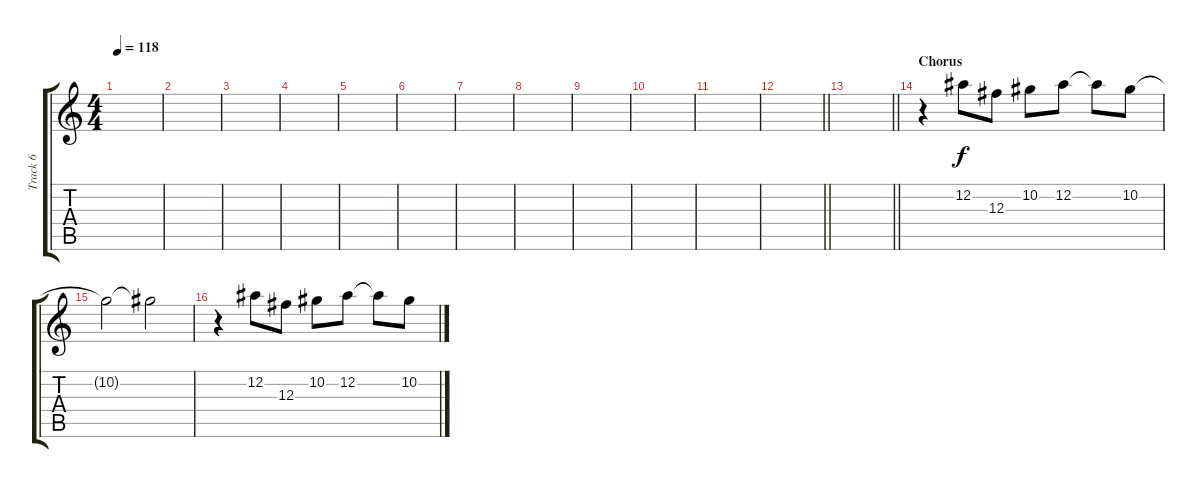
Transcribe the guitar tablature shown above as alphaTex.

\track ("Track 6" "Track 6") {instrument distortionguitar}
\staff {score tabs}
\tuning (Eb4 Bb3 Gb3 Db3 Ab2 Db2) {hide}
\ts (4 4)
\section ("" "")
\tempo 118
\clef g2
\ks c
|
|
|
|
|
|
|
|
|
|
|
\barLineRight lightlight
|
\barLineRight lightlight
|
\section ("" "Chorus")
r.4{volume 13} 12.2.8 12.3.8 10.2.8 12.2.8 12.2{t}.8 10.2.8 |
10.2{t}.2 10.2{t}.2 |
r.4 12.2.8 12.3.8 10.2.8 12.2.8 12.2{t}.8 10.2.8
